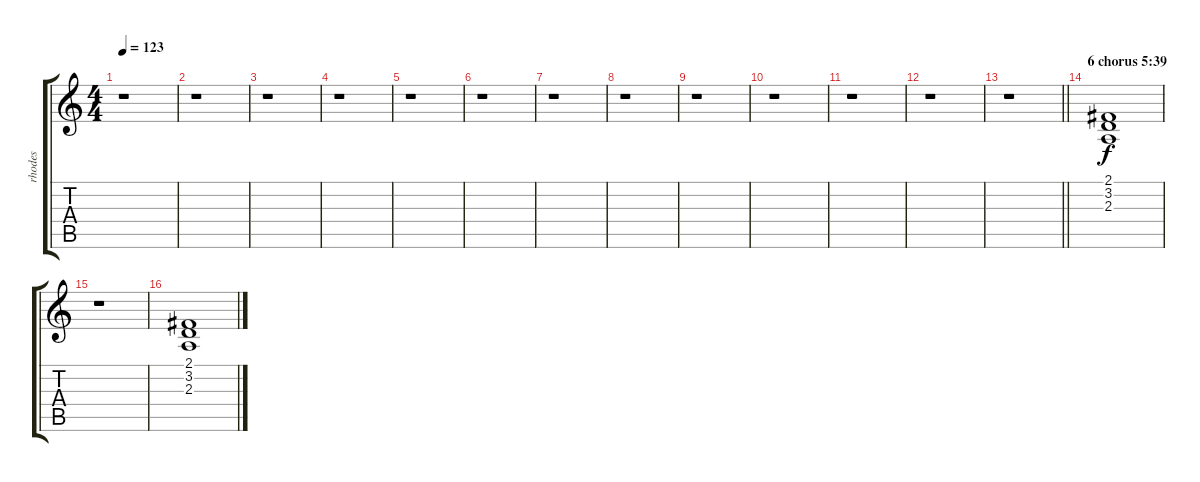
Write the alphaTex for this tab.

\track ("rhodes" "rhodes") {instrument electricpiano2}
\staff {score tabs}
\tuning (E4 B3 G3 D3 A2 E2) {hide}
\ts (4 4)
\tempo 123
\clef g2
\ks c
r.1{dy f} |
r.1 |
r.1 |
r.1 |
r.1 |
r.1 |
r.1 |
r.1 |
r.1 |
r.1 |
r.1 |
r.1 |
\barLineRight lightlight
r.1 |
\section ("" "6 chorus 5:39")
(2.1 3.2 2.3).1 |
r.1 |
(2.1 3.2 2.3).1
